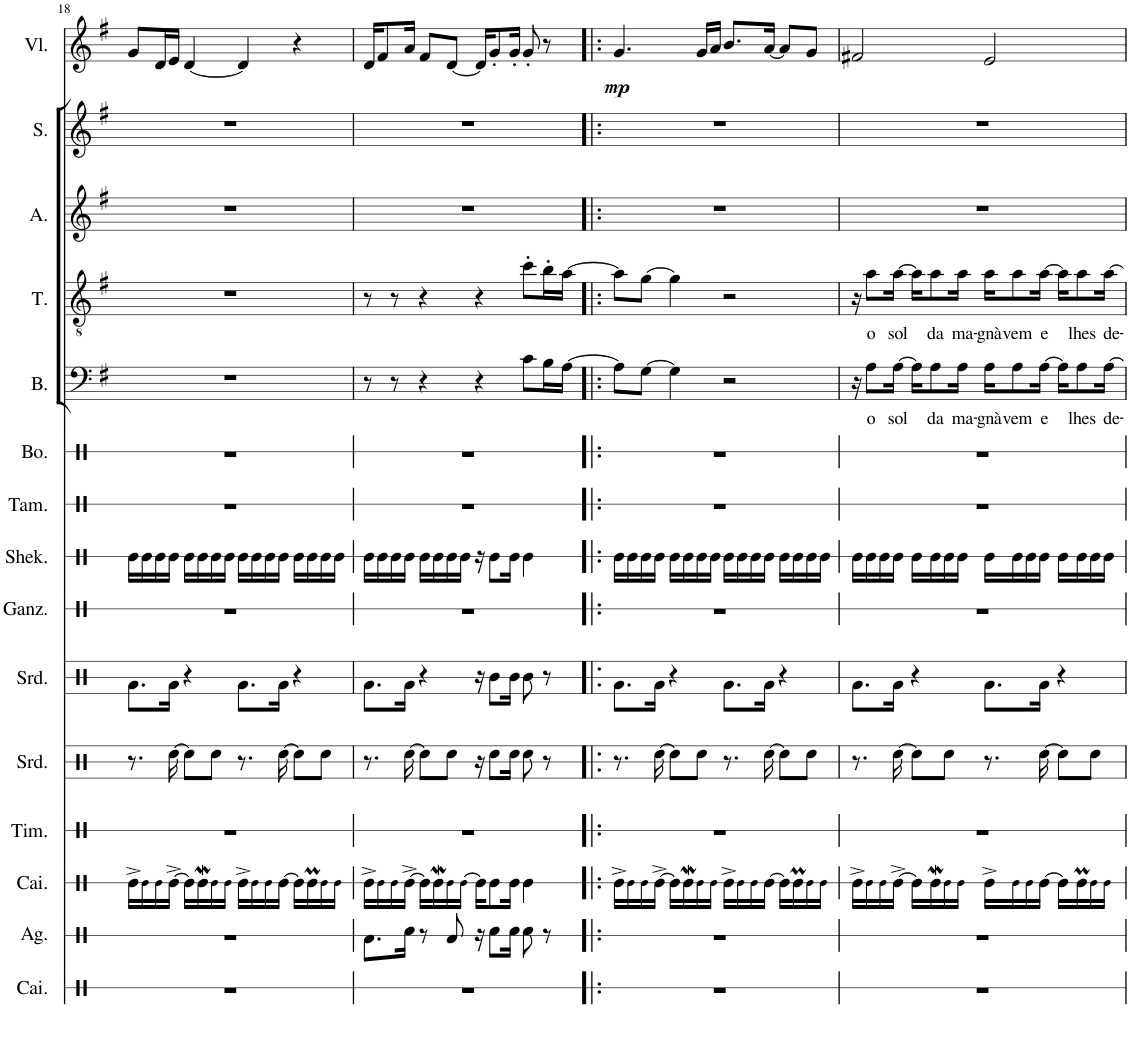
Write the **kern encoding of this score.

**kern	**kern	**kern	**kern	**kern	**kern	**kern	**kern	**kern	**kern	**kern	**text	**kern	**text	**kern	**kern	**kern	**dynam
*part15	*part14	*part13	*part12	*part11	*part10	*part9	*part8	*part7	*part6	*part5	*part5	*part4	*part4	*part3	*part2	*part1	*part1
*staff15	*staff14	*staff13	*staff12	*staff11	*staff10	*staff9	*staff8	*staff7	*staff6	*staff5	*staff5	*staff4	*staff4	*staff3	*staff2	*staff1	*staff1
*I"Caixa	*I"Agogo	*I"Caixa	*I"Timbaõ	*I"Surdo	*I"Surdo	*I"Ganzá	*I"Shekere	*I"Tamborim	*I"Bongos	*I"Bass	*	*I"Tenor	*	*I"Alto	*I"Soprano	*I"Violine	*
*I'Cai.	*I'Ag.	*I'Cai.	*I'Tim.	*I'Srd.	*I'Srd.	*I'Ganz.	*I'Shek.	*I'Tam.	*I'Bo.	*I'B.	*	*I'T.	*	*I'A.	*I'S.	*I'Vl.	*
!!LO:PB:g=z
*clefX	*clefX	*clefX	*clefX	*clefX	*clefX	*clefX	*clefX	*clefX	*clefX	*clefF4	*	*clefGv2	*	*clefG2	*clefG2	*clefG2	*
*	*	*	*	*	*	*	*	*	*	*ITrd1c2	*	*	*	*	*ITrd1c2	*	*
*k[]	*k[]	*k[]	*k[]	*k[]	*k[]	*k[]	*k[]	*k[]	*k[]	*k[f#]	*	*k[f#]	*	*k[f#]	*k[f#]	*k[f#]	*
*M4/4	*M4/4	*M4/4	*M4/4	*M4/4	*M4/4	*M4/4	*M4/4	*M4/4	*M4/4	*M4/4	*	*M4/4	*	*M4/4	*M4/4	*M4/4	*
=18	=18	=18	=18	=18	=18	=18	=18	=18	=18	=18	=18	=18	=18	=18	=18	=18	=18
1r	1r	16Re^\LL	1r	8.r	8.Ra\L	1r	16Re\LL	1r	1r	1r	.	1r	.	1r	1r	8g/L	.
.	.	16Re\	.	.	.	.	16Re\	.	.	.	.	.	.	.	.	.	.
.	.	16Re!\	.	.	.	.	16Re\	.	.	.	.	.	.	.	.	16d/L	.
.	.	[16Re^\JJ	.	[16Rcc\	16Ra\Jk	.	16Re\JJ	.	.	.	.	.	.	.	.	16e/JJ	.
.	.	16Re\LL]	.	8Rcc\L]	4r	.	16Re\LL	.	.	.	.	.	.	.	.	[4d/	.
.	.	16Ret\	.	.	.	.	16Re\	.	.	.	.	.	.	.	.	.	.
.	.	16Re\	.	8Rcc\J	.	.	16Re\	.	.	.	.	.	.	.	.	.	.
.	.	16Re\JJ	.	.	.	.	16Re\JJ	.	.	.	.	.	.	.	.	.	.
.	.	16Re^\LL	.	8.r	8.Ra\L	.	16Re\LL	.	.	.	.	.	.	.	.	4d/]	.
.	.	16Re\	.	.	.	.	16Re\	.	.	.	.	.	.	.	.	.	.
.	.	16Re\	.	.	.	.	16Re\	.	.	.	.	.	.	.	.	.	.
.	.	[16Re\JJ	.	[16Rcc\	16Ra\Jk	.	16Re\JJ	.	.	.	.	.	.	.	.	.	.
.	.	16Re\LL]	.	8Rcc\L]	4r	.	16Re\LL	.	.	.	.	.	.	.	.	4r	.
.	.	16Ret\	.	.	.	.	16Re\	.	.	.	.	.	.	.	.	.	.
.	.	16Re\	.	8Rcc\J	.	.	16Re\	.	.	.	.	.	.	.	.	.	.
.	.	16Re\JJ	.	.	.	.	16Re\JJ	.	.	.	.	.	.	.	.	.	.
=19	=19	=19	=19	=19	=19	=19	=19	=19	=19	=19	=19	=19	=19	=19	=19	=19	=19
1r	8.Rd\L	16Re^\LL	1r	8.r	8.Ra\L	1r	16Re\LL	1r	1r	8r	.	8r	.	1r	1r	16d/KL	.
.	.	16Re\	.	.	.	.	16Re\	.	.	.	.	.	.	.	.	8f#/	.
.	.	16Re!\	.	.	.	.	16Re\	.	.	8r	.	8r	.	.	.	.	.
.	16Rf\Jk	[16Re^\JJ	.	[16Rcc\	16Ra\Jk	.	16Re\JJ	.	.	.	.	.	.	.	.	16a/Jk	.
.	8r	16Re\LL]	.	8Rcc\L]	4r	.	16Re\LL	.	.	4r	.	4r	.	.	.	8f#/L	.
.	.	16Ret\	.	.	.	.	16Re\	.	.	.	.	.	.	.	.	.	.
.	8Rd/	16Re\	.	8Rcc\J	.	.	16Re\	.	.	.	.	.	.	.	.	[8d/J	.
.	.	16Re\JJ	.	.	.	.	16Re\JJ	.	.	.	.	.	.	.	.	.	.
.	16r	16Re\KL]	.	16r	16r	.	16r	.	.	4r	.	4r	.	.	.	16d/KL]	.
.	8Rf\L	8Re\	.	8Rcc\L	8R\L	.	8Re\L	.	.	.	.	.	.	.	.	8g'/	.
.	16Rf\Jk	16Re\Jk	.	16Rcc\Jk	16R\Jk	.	16Re\Jk	.	.	.	.	.	.	.	.	16g'/Jk	.
.	8Rf\	4Re\	.	8Rcc\	8R\	.	4Re\	.	.	8c\L	.	8cc'\L	.	.	.	8g'/	.
.	8r	.	.	8r	8r	.	.	.	.	16B\L	.	16b'\L	.	.	.	8r	.
.	.	.	.	.	.	.	.	.	.	[16A\JJ	.	[16a\JJ	.	.	.	.	.
=20!|:	=20!|:	=20!|:	=20!|:	=20!|:	=20!|:	=20!|:	=20!|:	=20!|:	=20!|:	=20!|:	=20!|:	=20!|:	=20!|:	=20!|:	=20!|:	=20!|:	=20!|:
!	!	!	!	!	!	!	!	!	!	!	!	!	!	!	!	!	!LO:DY:b
1r	1r	16Re^\LL	1r	8.r	8.Ra\L	1r	16Re\LL	1r	1r	8A\L]	.	8a\L]	.	1r	1r	4.g/	mp
.	.	16Re\	.	.	.	.	16Re\	.	.	.	.	.	.	.	.	.	.
.	.	16Re!\	.	.	.	.	16Re\	.	.	[8G\J	.	[8g\J	.	.	.	.	.
.	.	[16Re^\JJ	.	[16Rcc\	16Ra\Jk	.	16Re\JJ	.	.	.	.	.	.	.	.	.	.
.	.	16Re\LL]	.	8Rcc\L]	4r	.	16Re\LL	.	.	4G\]	.	4g\]	.	.	.	.	.
.	.	16Ret\	.	.	.	.	16Re\	.	.	.	.	.	.	.	.	.	.
.	.	16Re\	.	8Rcc\J	.	.	16Re\	.	.	.	.	.	.	.	.	16g/LL	.
.	.	16Re\JJ	.	.	.	.	16Re\JJ	.	.	.	.	.	.	.	.	16a/JJ	.
.	.	16Re^\LL	.	8.r	8.Ra\L	.	16Re\LL	.	.	2r	.	2r	.	.	.	8.b/L	.
.	.	16Re\	.	.	.	.	16Re\	.	.	.	.	.	.	.	.	.	.
.	.	16Re\	.	.	.	.	16Re\	.	.	.	.	.	.	.	.	.	.
.	.	[16Re\JJ	.	[16Rcc\	16Ra\Jk	.	16Re\JJ	.	.	.	.	.	.	.	.	[16a/Jk	.
.	.	16Re\LL]	.	8Rcc\L]	4r	.	16Re\LL	.	.	.	.	.	.	.	.	8a/L]	.
.	.	16Ret\	.	.	.	.	16Re\	.	.	.	.	.	.	.	.	.	.
.	.	16Re\	.	8Rcc\J	.	.	16Re\	.	.	.	.	.	.	.	.	8g/J	.
.	.	16Re\JJ	.	.	.	.	16Re\JJ	.	.	.	.	.	.	.	.	.	.
=21	=21	=21	=21	=21	=21	=21	=21	=21	=21	=21	=21	=21	=21	=21	=21	=21	=21
1r	1r	16Re^\LL	1r	8.r	8.Ra\L	1r	16Re\LL	1r	1r	16r	.	16r	.	1r	1r	2f#X/	.
!	!	!	!	!	!	!	!	!	!	!	!LO:LY:b	!	!LO:LY:b	!	!	!	!
.	.	16Re\	.	.	.	.	16Re\	.	.	8A\L	o	8a\L	o	.	.	.	.
.	.	16Re!\	.	.	.	.	16Re\	.	.	.	.	.	.	.	.	.	.
!	!	!	!	!	!	!	!	!	!	!	!LO:LY:b	!	!LO:LY:b	!	!	!	!
.	.	[16Re^\JJ	.	[16Rcc\	16Ra\Jk	.	16Re\JJ	.	.	[16A\Jk	sol	[16a\Jk	sol	.	.	.	.
.	.	16Re\LL]	.	8Rcc\L]	4r	.	16Re\LL	.	.	16A\KL]	.	16a\KL]	.	.	.	.	.
!	!	!	!	!	!	!	!	!	!	!	!LO:LY:b	!	!LO:LY:b	!	!	!	!
.	.	16Ret\	.	.	.	.	16Re\	.	.	8A\	-da	8a\	-da	.	.	.	.
.	.	16Re\	.	8Rcc\J	.	.	16Re\	.	.	.	.	.	.	.	.	.	.
!	!	!	!	!	!	!	!	!	!	!	!LO:LY:b	!	!LO:LY:b	!	!	!	!
.	.	16Re\JJ	.	.	.	.	16Re\JJ	.	.	16A\Jk	ma-	16a\Jk	ma-	.	.	.	.
!	!	!	!	!	!	!	!	!	!	!	!LO:LY:b	!	!LO:LY:b	!	!	!	!
.	.	16Re^\LL	.	8.r	8.Ra\L	.	16Re\LL	.	.	16A\KL	-gnà	16a\KL	-gnà	.	.	2e/	.
!	!	!	!	!	!	!	!	!	!	!	!LO:LY:b	!	!LO:LY:b	!	!	!	!
.	.	16Re\	.	.	.	.	16Re\	.	.	8A\	vem	8a\	vem	.	.	.	.
.	.	16Re\	.	.	.	.	16Re\	.	.	.	.	.	.	.	.	.	.
!	!	!	!	!	!	!	!	!	!	!	!LO:LY:b	!	!LO:LY:b	!	!	!	!
.	.	[16Re\JJ	.	[16Rcc\	16Ra\Jk	.	16Re\JJ	.	.	[16A\Jk	e	[16a\Jk	e	.	.	.	.
.	.	16Re\LL]	.	8Rcc\L]	4r	.	16Re\LL	.	.	16A\KL]	.	16a\KL]	.	.	.	.	.
!	!	!	!	!	!	!	!	!	!	!	!LO:LY:b	!	!LO:LY:b	!	!	!	!
.	.	16Ret\	.	.	.	.	16Re\	.	.	8A\	lhes	8a\	lhes	.	.	.	.
.	.	16Re\	.	8Rcc\J	.	.	16Re\	.	.	.	.	.	.	.	.	.	.
!	!	!	!	!	!	!	!	!	!	!	!LO:LY:b	!	!LO:LY:b	!	!	!	!
.	.	16Re\JJ	.	.	.	.	16Re\JJ	.	.	[16A\Jk	de-	[16a\Jk	de-	.	.	.	.
=	=	=	=	=	=	=	=	=	=	=	=	=	=	=	=	=	=
*-	*-	*-	*-	*-	*-	*-	*-	*-	*-	*-	*-	*-	*-	*-	*-	*-	*-
